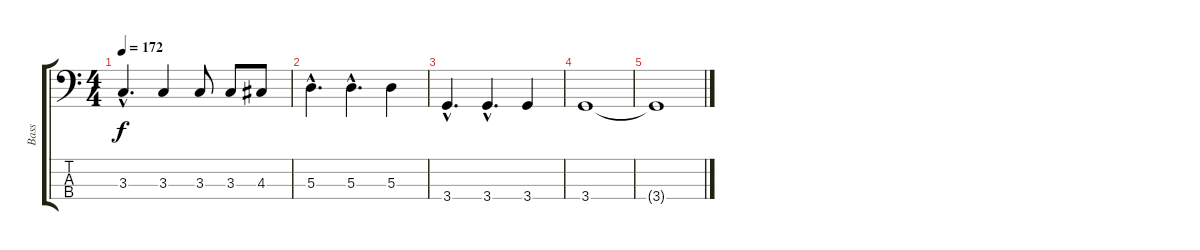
\track ("Bass" "Bass") {instrument electricbassfinger}
\staff {score tabs}
\tuning (G2 D2 A1 E1) {hide}
\ts (4 4)
\tempo 172
\clef f4
\ks c
3.3{hac}.4{d dy f} 3.3.4 3.3.8 3.3.8 4.3.8 |
5.3{hac}.4{d} 5.3{hac}.4{d} 5.3.4 |
3.4{hac}.4{d} 3.4{hac}.4{d} 3.4.4 |
3.4.1 |
3.4{t}.1
